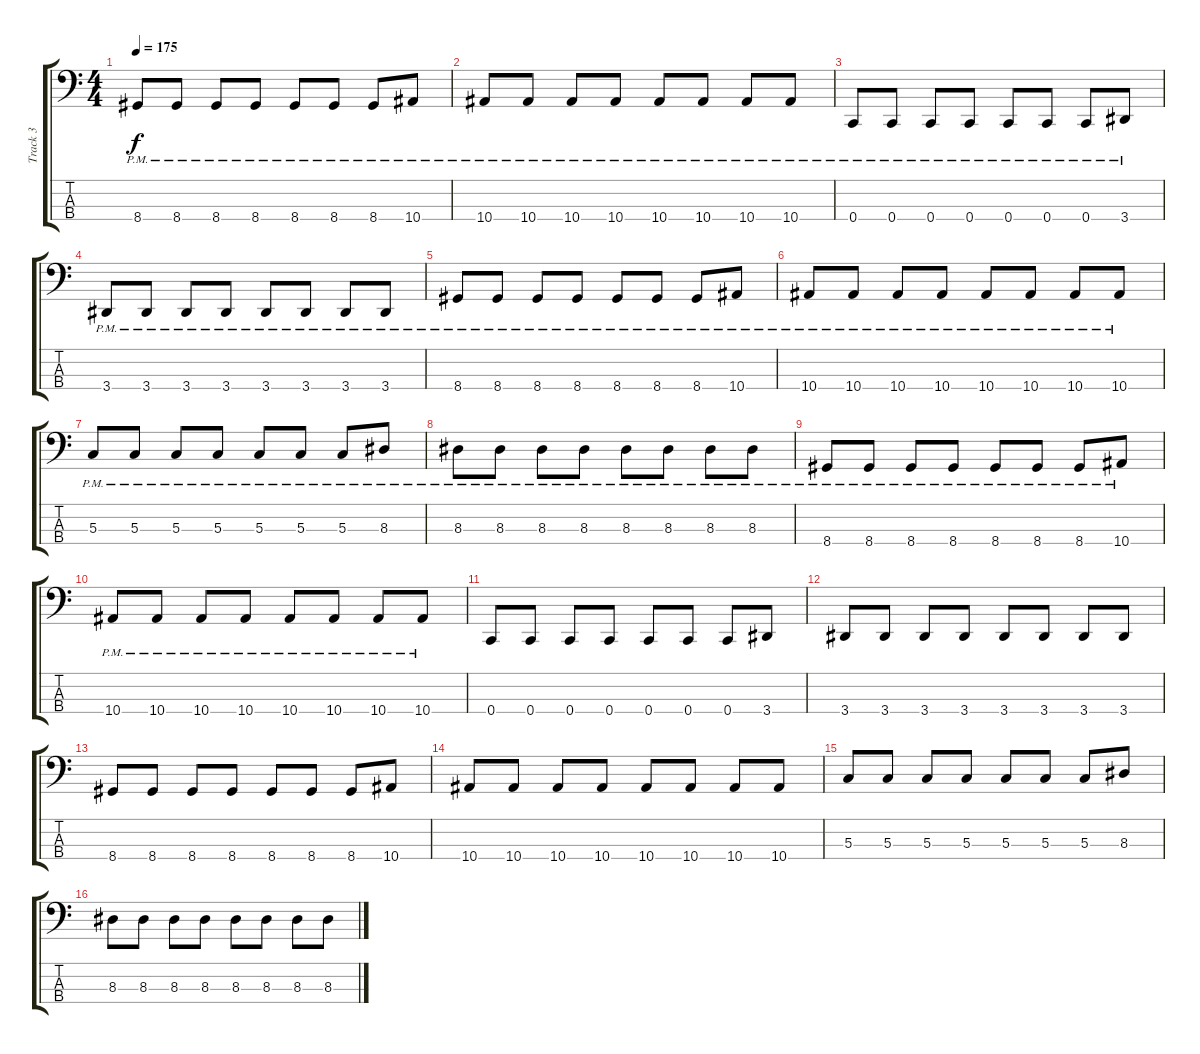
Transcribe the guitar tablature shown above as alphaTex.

\track ("Track 3" "Track 3") {instrument electricbassfinger}
\staff {score tabs}
\tuning (F2 C2 G1 C1) {hide}
\ts (4 4)
\tempo 175
\clef f4
\ks c
8.4{pm}.8{dy f} 8.4{pm}.8 8.4{pm}.8 8.4{pm}.8 8.4{pm}.8 8.4{pm}.8 8.4{pm}.8 10.4{pm}.8 |
10.4{pm}.8 10.4{pm}.8 10.4{pm}.8 10.4{pm}.8 10.4{pm}.8 10.4{pm}.8 10.4{pm}.8 10.4{pm}.8 |
0.4{pm}.8 0.4{pm}.8 0.4{pm}.8 0.4{pm}.8 0.4{pm}.8 0.4{pm}.8 0.4{pm}.8 3.4{pm}.8 |
3.4{pm}.8 3.4{pm}.8 3.4{pm}.8 3.4{pm}.8 3.4{pm}.8 3.4{pm}.8 3.4{pm}.8 3.4{pm}.8 |
8.4{pm}.8 8.4{pm}.8 8.4{pm}.8 8.4{pm}.8 8.4{pm}.8 8.4{pm}.8 8.4{pm}.8 10.4{pm}.8 |
10.4{pm}.8 10.4{pm}.8 10.4{pm}.8 10.4{pm}.8 10.4{pm}.8 10.4{pm}.8 10.4{pm}.8 10.4{pm}.8 |
5.3{pm}.8 5.3{pm}.8 5.3{pm}.8 5.3{pm}.8 5.3{pm}.8 5.3{pm}.8 5.3{pm}.8 8.3{pm}.8 |
8.3{pm}.8 8.3{pm}.8 8.3{pm}.8 8.3{pm}.8 8.3{pm}.8 8.3{pm}.8 8.3{pm}.8 8.3{pm}.8 |
8.4{pm}.8 8.4{pm}.8 8.4{pm}.8 8.4{pm}.8 8.4{pm}.8 8.4{pm}.8 8.4{pm}.8 10.4{pm}.8 |
10.4{pm}.8 10.4{pm}.8 10.4{pm}.8 10.4{pm}.8 10.4{pm}.8 10.4{pm}.8 10.4{pm}.8 10.4{pm}.8 |
0.4.8 0.4.8 0.4.8 0.4.8 0.4.8 0.4.8 0.4.8 3.4.8 |
3.4.8 3.4.8 3.4.8 3.4.8 3.4.8 3.4.8 3.4.8 3.4.8 |
8.4.8 8.4.8 8.4.8 8.4.8 8.4.8 8.4.8 8.4.8 10.4.8 |
10.4.8 10.4.8 10.4.8 10.4.8 10.4.8 10.4.8 10.4.8 10.4.8 |
5.3.8 5.3.8 5.3.8 5.3.8 5.3.8 5.3.8 5.3.8 8.3.8 |
8.3.8 8.3.8 8.3.8 8.3.8 8.3.8 8.3.8 8.3.8 8.3.8
